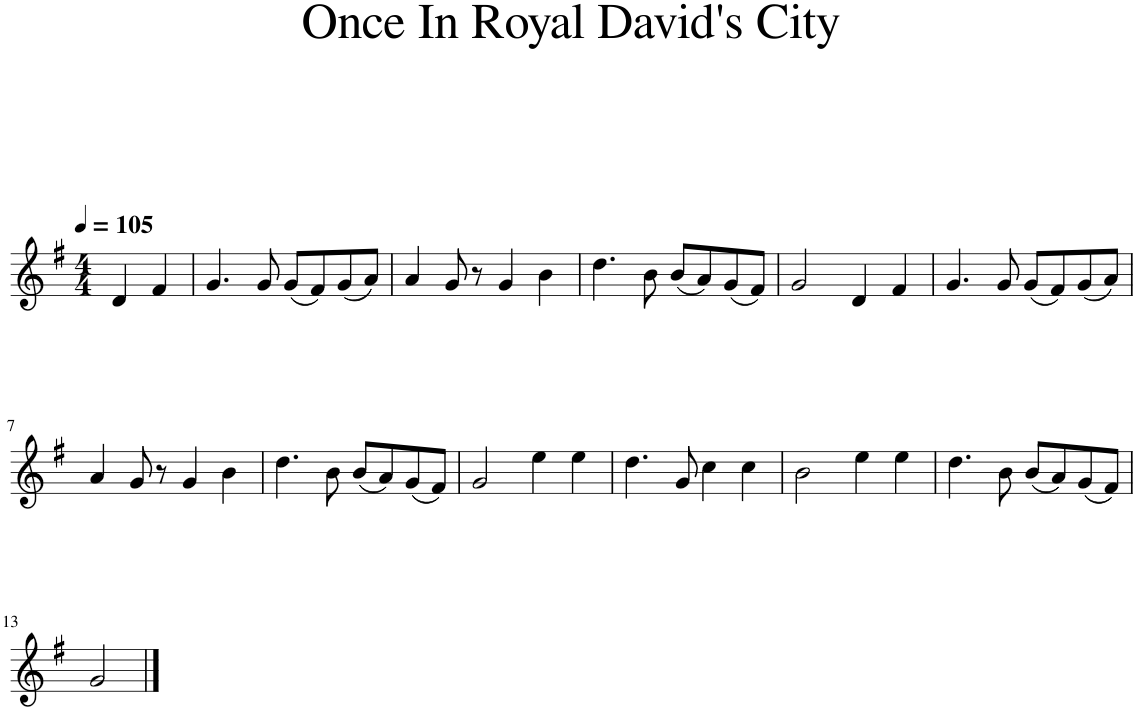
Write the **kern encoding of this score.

**kern
*part1
*staff1
*I"Staff
*clefG2
*k[f#]
*G:
*M4/4
*MM105
=1
4d/
4f#/
=2
4.g/
8g/
(8g/L
8f#/)
(8g/
8a/J)
=3
4a/
8g/
8r
4g/
4b\
=4
4.dd\
8b\
(8b/L
8a/)
(8g/
8f#/J)
=5
2g/
4d/
4f#/
=6
4.g/
8g/
(8g/L
8f#/)
(8g/
8a/J)
!!LO:LB:g=z
=7
4a/
8g/
8r
4g/
4b\
=8
4.dd\
8b\
(8b/L
8a/)
(8g/
8f#/J)
=9
2g/
4ee\
4ee\
=10
4.dd\
8g/
4cc\
4cc\
=11
2b\
4ee\
4ee\
=12
4.dd\
8b\
(8b/L
8a/)
(8g/
8f#/J)
!!LO:LB:g=z
=13
2g/
==
*-
